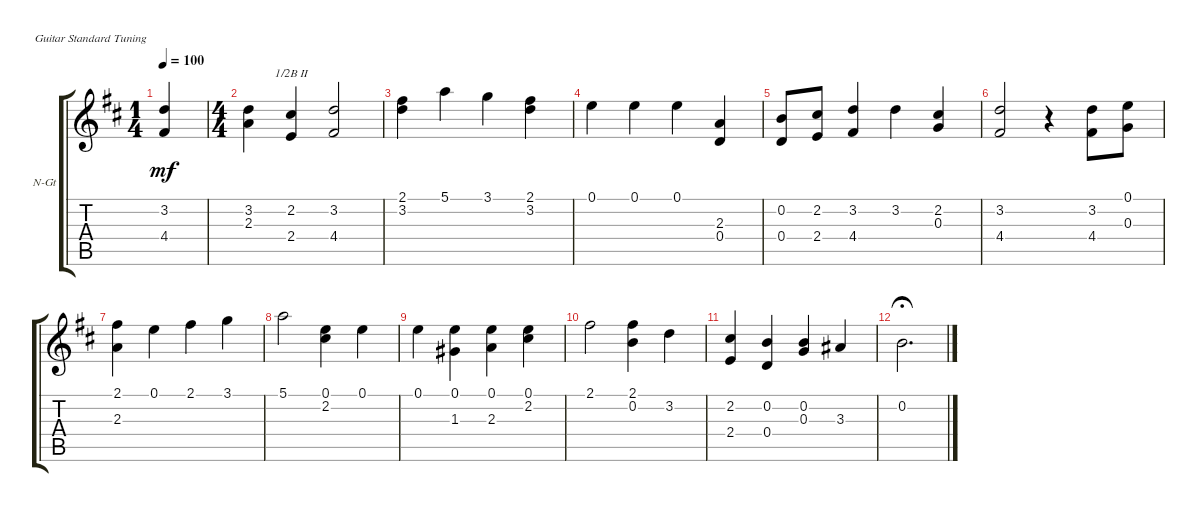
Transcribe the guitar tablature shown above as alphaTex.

\defaultSystemsLayout 4
\bracketExtendMode groupsimilarinstruments
\firstSystemTrackNameOrientation horizontal
\otherSystemsTrackNameOrientation horizontal
\track ("Nylon Guitar" "N-Gt") {instrument acousticguitarsteel}
\staff {score tabs}
\tuning (E4 B3 G3 D3 A2 E2)
\ts (1 4)
\tempo 100
\clef g2
\ks d
(3.2 4.4).4{dy mf instrument acousticguitarsteel} |
\ts (4 4)
(3.2 2.3).4 (2.2 2.4).4{barre (2 half)} (3.2 4.4).2 |
(2.1 3.2).4 5.1.4 3.1.4 (2.1 3.2).4 |
0.1.4 0.1.4 0.1.4 (2.3 0.4).4 |
(0.2 0.4).8 (2.2 2.4).8 (4.4 3.2).4 3.2.4 (2.2 0.3).4 |
(3.2 4.4).2 r.4 (3.2 4.4).8 (0.1 0.3).8 |
(2.1 2.3).4 0.1.4 2.1.4 3.1.4 |
5.1.2 (0.1 2.2).4 0.1.4 |
0.1.4 (0.1 1.3).4 (2.3 0.1).4 (0.1 2.2).4 |
2.1.2 (2.1 0.2).4 3.2.4 |
(2.2 2.4).4 (0.2 0.4).4 (0.3 0.2).4 3.3.4 |
0.2.2{d fermata (medium 0.41)}
